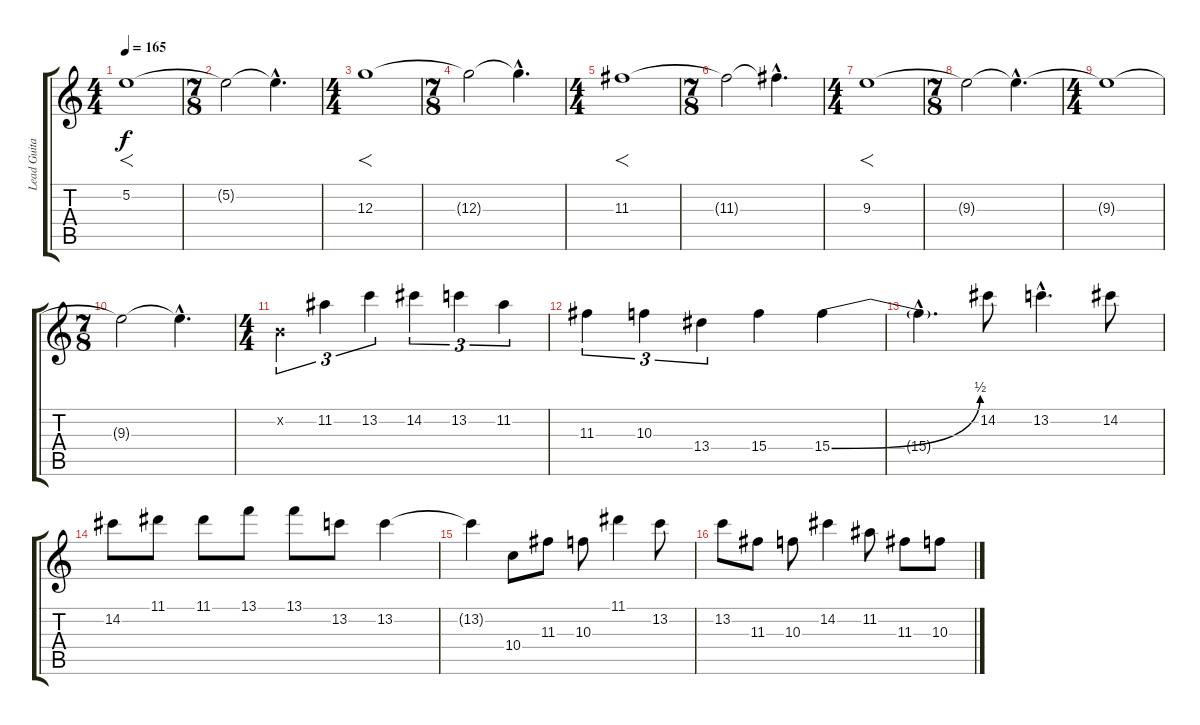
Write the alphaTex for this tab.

\track ("Lead Guitar I" "Lead Guita") {instrument distortionguitar}
\staff {score tabs}
\tuning (E4 B3 G3 D3 A2 E2) {hide}
\ts (4 4)
\tempo 165
\clef g2
\ks c
5.2.1{f dy f} |
\ts (7 8)
5.2{t}.2 5.2{hac t}.4{d} |
\ts (4 4)
12.3.1{f} |
\ts (7 8)
12.3{t}.2 12.3{hac t}.4{d} |
\ts (4 4)
11.3.1{f} |
\ts (7 8)
11.3{t}.2 11.3{hac t}.4{d} |
\ts (4 4)
9.3.1{f} |
\ts (7 8)
9.3{t}.2 9.3{hac t}.4{d} |
\ts (4 4)
9.3{t}.1 |
\ts (7 8)
9.3{t}.2 9.3{hac t}.4{d} |
\ts (4 4)
0.2{x}.4{tu (3 2)} 11.2.4{tu (3 2)} 13.2.4{tu (3 2)} 14.2.4{tu (3 2)} 13.2.4{tu (3 2)} 11.2.4{tu (3 2)} |
11.3.4{tu (3 2)} 10.3.4{tu (3 2)} 13.4.4{tu (3 2)} 15.4.4 15.4{be (bend 0 0 60 2)}.4 |
15.4{hac t}.4{d} 14.2.8 13.2{hac}.4{d} 14.2.8 |
14.2.8 11.1.8 11.1.8 13.1.8 13.1.8 13.2.8 13.2.4 |
13.2{t}.4 10.4.8 11.3.8 10.3.8 11.1.4 13.2.8 |
13.2.8 11.3.8 10.3.8 14.2.4 11.2.8 11.3.8 10.3.8
